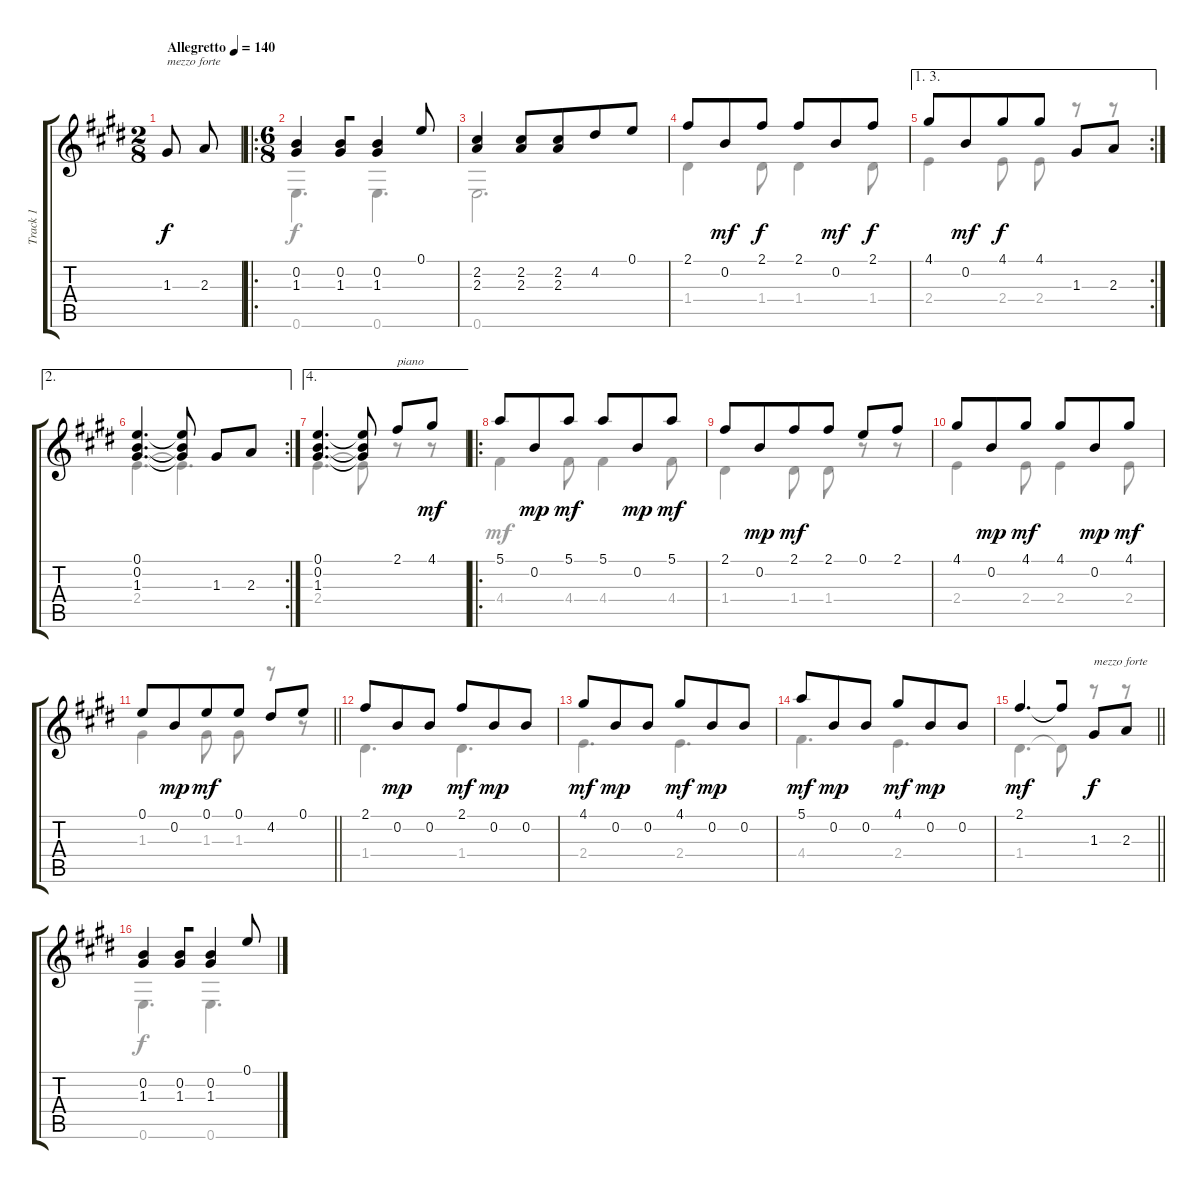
\track ("Track 1" "Track 1") {instrument acousticguitarsteel}
\staff {score tabs}
\tuning (E4 B3 G3 D3 A2 E2) {hide}
\voice
\ts (2 8)
\tempo (140 "Allegretto")
\clef g2
\ks e
1.3.8{txt "mezzo forte" dy f instrument acousticguitarsteel} 2.3.8 |
\ro
\ts (6 8)
(0.2 1.3).4 (0.2 1.3).8{beam merge} (0.2 1.3).4 0.1.8 |
(2.2 2.3).4 (2.2 2.3).8{beam merge} (2.2 2.3).8 4.2.8 0.1.8 |
2.1.8 0.2.8{dy mf beam merge} 2.1.8{dy f} 2.1.8 0.2.8{dy mf} 2.1.8{dy f} |
\ae (1 3)
\rc 2
4.1.8 0.2.8{dy mf} 4.1.8{dy f beam merge} 4.1.8{beam split} 1.3.8 2.3.8 |
\ae 2
\rc 2
(0.1 0.2 1.3).4{d} (0.1{t} 0.2{t} 1.3{t}).8{beam split} 1.3.8 2.3.8 |
\ae 4
(0.1 0.2 1.3).4{d} (0.1{t} 0.2{t} 1.3{t}).8{beam split} 2.1.8{txt "piano"} 4.1.8{dy mf} |
\ro
5.1.8 0.2.8{dy mp beam merge} 5.1.8{dy mf} 5.1.8 0.2.8{dy mp} 5.1.8{dy mf} |
2.1.8 0.2.8{dy mp} 2.1.8{dy mf beam merge} 2.1.8{beam split} 0.1.8 2.1.8 |
4.1.8 0.2.8{dy mp beam merge} 4.1.8{dy mf} 4.1.8 0.2.8{dy mp} 4.1.8{dy mf} |
\barLineRight lightlight
0.1.8 0.2.8{dy mp} 0.1.8{dy mf beam merge} 0.1.8{beam split} 4.2.8 0.1.8 |
2.1.8 0.2.8{dy mp beam merge} 0.2.8 2.1.8{dy mf} 0.2.8{dy mp} 0.2.8 |
4.1.8{dy mf} 0.2.8{dy mp beam merge} 0.2.8 4.1.8{dy mf} 0.2.8{dy mp} 0.2.8 |
5.1.8{dy mf} 0.2.8{dy mp beam merge} 0.2.8 4.1.8{dy mf} 0.2.8{dy mp} 0.2.8 |
\barLineRight lightlight
2.1.4{d dy mf beam merge} 2.1{t}.8{beam split} 1.3.8{txt "mezzo forte" dy f} 2.3.8 |
(0.2 1.3).4 (0.2 1.3).8{beam merge} (0.2 1.3).4 0.1.8
\voice
\clef g2
\ottava regular
\simile none
\ks e
|
0.6.4{d} 0.6.4{d} |
0.6.2{d} |
1.4.4 1.4.8 1.4.4 1.4.8 |
2.4.4 2.4.8 2.4.8 r.8 r.8 |
2.4.4{d} 2.4{t}.4{d} |
2.4.4{d} 2.4{t}.8 r.8 r.8 |
4.4.4{dy mf} 4.4.8 4.4.4 4.4.8 |
1.4.4 1.4.8 1.4.8 r.8 r.8 |
2.4.4 2.4.8 2.4.4 2.4.8 |
\barLineRight lightlight
1.3.4 1.3.8 1.3.8 r.8 r.8 |
1.4.4{d} 1.4.4{d} |
2.4.4{d} 2.4.4{d} |
4.4.4{d} 2.4.4{d} |
\barLineRight lightlight
1.4.4{d} 1.4{t}.8 r.8 r.8 |
0.6.4{d dy f} 0.6.4{d}
